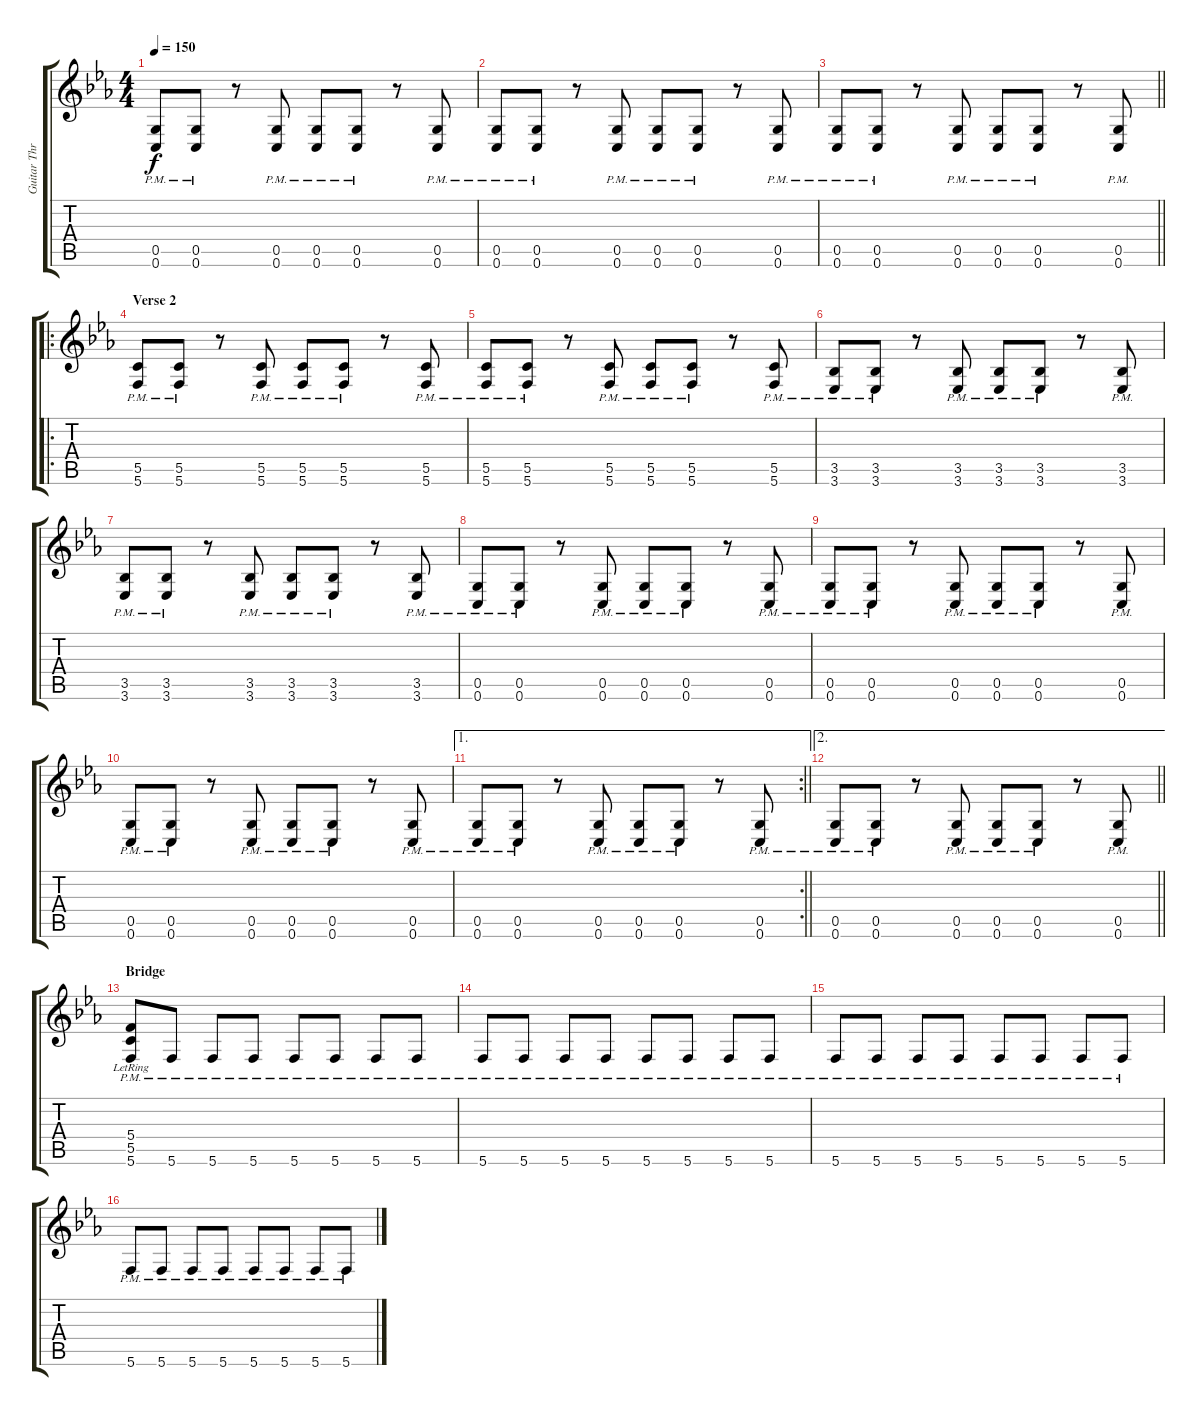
\track ("Guitar Three" "Guitar Thr") {instrument overdrivenguitar}
\staff {score tabs}
\tuning (E4 C4 G3 C3 G2 C2) {hide}
\ts (4 4)
\tempo 150
\clef g2
\ks cminor
(0.5{pm} 0.6{pm}).8{dy f} (0.5{pm} 0.6{pm}).8 r.8 (0.5{pm} 0.6{pm}).8 (0.5{pm} 0.6{pm}).8 (0.5{pm} 0.6{pm}).8 r.8 (0.5{pm} 0.6{pm}).8 |
(0.5{pm} 0.6{pm}).8 (0.5{pm} 0.6{pm}).8 r.8 (0.5{pm} 0.6{pm}).8 (0.5{pm} 0.6{pm}).8 (0.5{pm} 0.6{pm}).8 r.8 (0.5{pm} 0.6{pm}).8 |
\barLineRight lightlight
(0.5{pm} 0.6{pm}).8 (0.5{pm} 0.6{pm}).8 r.8 (0.5{pm} 0.6{pm}).8 (0.5{pm} 0.6{pm}).8 (0.5{pm} 0.6{pm}).8 r.8 (0.5{pm} 0.6{pm}).8 |
\ro
\section ("" "Verse 2")
(5.5{pm} 5.6{pm}).8 (5.5{pm} 5.6{pm}).8 r.8 (5.5{pm} 5.6{pm}).8 (5.5{pm} 5.6{pm}).8 (5.5{pm} 5.6{pm}).8 r.8 (5.5{pm} 5.6{pm}).8 |
(5.5{pm} 5.6{pm}).8 (5.5{pm} 5.6{pm}).8 r.8 (5.5{pm} 5.6{pm}).8 (5.5{pm} 5.6{pm}).8 (5.5{pm} 5.6{pm}).8 r.8 (5.5{pm} 5.6{pm}).8 |
(3.5{pm} 3.6{pm}).8 (3.5{pm} 3.6{pm}).8 r.8 (3.5{pm} 3.6{pm}).8 (3.5{pm} 3.6{pm}).8 (3.5{pm} 3.6{pm}).8 r.8 (3.5{pm} 3.6{pm}).8 |
(3.5{pm} 3.6{pm}).8 (3.5{pm} 3.6{pm}).8 r.8 (3.5{pm} 3.6{pm}).8 (3.5{pm} 3.6{pm}).8 (3.5{pm} 3.6{pm}).8 r.8 (3.5{pm} 3.6{pm}).8 |
(0.5{pm} 0.6{pm}).8 (0.5{pm} 0.6{pm}).8 r.8 (0.5{pm} 0.6{pm}).8 (0.5{pm} 0.6{pm}).8 (0.5{pm} 0.6{pm}).8 r.8 (0.5{pm} 0.6{pm}).8 |
(0.5{pm} 0.6{pm}).8 (0.5{pm} 0.6{pm}).8 r.8 (0.5{pm} 0.6{pm}).8 (0.5{pm} 0.6{pm}).8 (0.5{pm} 0.6{pm}).8 r.8 (0.5{pm} 0.6{pm}).8 |
(0.5{pm} 0.6{pm}).8 (0.5{pm} 0.6{pm}).8 r.8 (0.5{pm} 0.6{pm}).8 (0.5{pm} 0.6{pm}).8 (0.5{pm} 0.6{pm}).8 r.8 (0.5{pm} 0.6{pm}).8 |
\ae 1
\rc 2
\barLineRight lightlight
(0.5{pm} 0.6{pm}).8 (0.5{pm} 0.6{pm}).8 r.8 (0.5{pm} 0.6{pm}).8 (0.5{pm} 0.6{pm}).8 (0.5{pm} 0.6{pm}).8 r.8 (0.5{pm} 0.6{pm}).8 |
\ae 2
\barLineRight lightlight
(0.5{pm} 0.6{pm}).8 (0.5{pm} 0.6{pm}).8 r.8 (0.5{pm} 0.6{pm}).8 (0.5{pm} 0.6{pm}).8 (0.5{pm} 0.6{pm}).8 r.8 (0.5{pm} 0.6{pm}).8 |
\section ("" "Bridge")
(5.4{pm lr} 5.5{pm lr} 5.6{pm lr}).8 5.6{pm}.8 5.6{pm}.8 5.6{pm}.8 5.6{pm}.8 5.6{pm}.8 5.6{pm}.8 5.6{pm}.8 |
5.6{pm}.8 5.6{pm}.8 5.6{pm}.8 5.6{pm}.8 5.6{pm}.8 5.6{pm}.8 5.6{pm}.8 5.6{pm}.8 |
5.6{pm}.8 5.6{pm}.8 5.6{pm}.8 5.6{pm}.8 5.6{pm}.8 5.6{pm}.8 5.6{pm}.8 5.6{pm}.8 |
5.6{pm}.8 5.6{pm}.8 5.6{pm}.8 5.6{pm}.8 5.6{pm}.8 5.6{pm}.8 5.6{pm}.8 5.6{pm}.8
